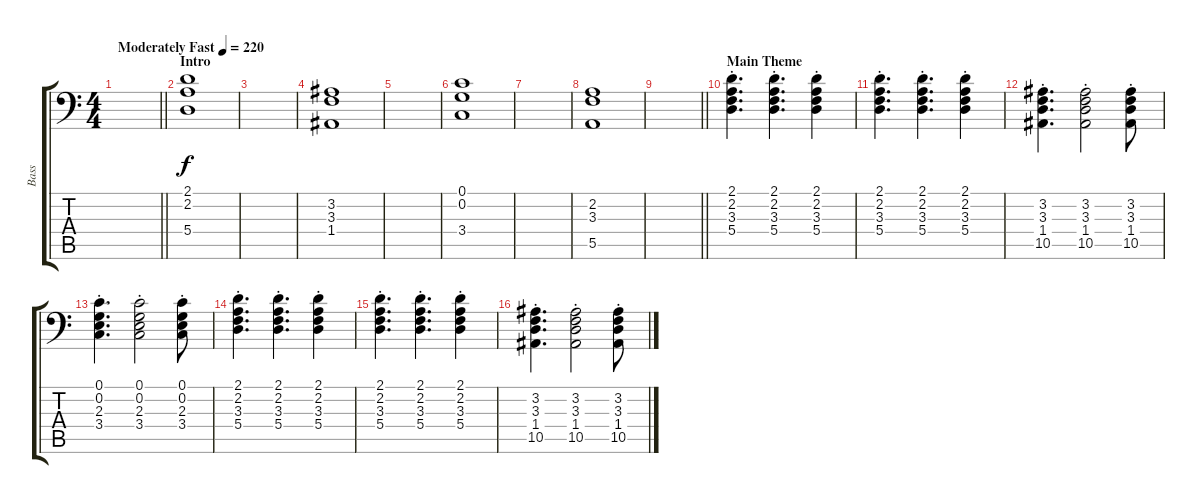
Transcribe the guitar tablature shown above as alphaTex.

\track ("Bass" "Bass") {instrument acousticbass}
\staff {score tabs}
\tuning (C3 G2 D2 A1 E1 B0) {hide}
\ts (4 4)
\tempo (220 "Moderately Fast")
\clef f4
\barLineRight lightlight
\ks c
|
\section ("" "Intro")
(2.1 2.2 5.4).1 |
|
(3.2 3.3 1.4).1 |
|
(0.1 0.2 3.4).1 |
|
(2.2 3.3 5.5).1 |
\barLineRight lightlight
|
\section ("" "Main Theme")
(2.1{st} 2.2{st} 3.3{st} 5.4{st}).4{d} (2.1{st} 2.2{st} 3.3{st} 5.4{st}).4{d} (2.1{st} 2.2{st} 3.3{st} 5.4{st}).4 |
(2.1{st} 2.2{st} 3.3{st} 5.4{st}).4{d} (2.1{st} 2.2{st} 3.3{st} 5.4{st}).4{d} (2.1{st} 2.2{st} 3.3{st} 5.4{st}).4 |
(3.2{st} 3.3{st} 1.4{st} 10.5{st}).4{d} (3.2{st} 3.3{st} 1.4{st} 10.5{st}).2 (3.2{st} 3.3{st} 1.4{st} 10.5{st}).8 |
(0.1{st} 0.2{st} 2.3{st} 3.4{st}).4{d} (0.1{st} 0.2{st} 2.3{st} 3.4{st}).2 (0.1{st} 0.2{st} 2.3{st} 3.4{st}).8 |
(2.1{st} 2.2{st} 3.3{st} 5.4{st}).4{d} (2.1{st} 2.2{st} 3.3{st} 5.4{st}).4{d} (2.1{st} 2.2{st} 3.3{st} 5.4{st}).4 |
(2.1{st} 2.2{st} 3.3{st} 5.4{st}).4{d} (2.1{st} 2.2{st} 3.3{st} 5.4{st}).4{d} (2.1{st} 2.2{st} 3.3{st} 5.4{st}).4 |
(3.2{st} 3.3{st} 1.4{st} 10.5{st}).4{d} (3.2{st} 3.3{st} 1.4{st} 10.5{st}).2 (3.2{st} 3.3{st} 1.4{st} 10.5{st}).8
